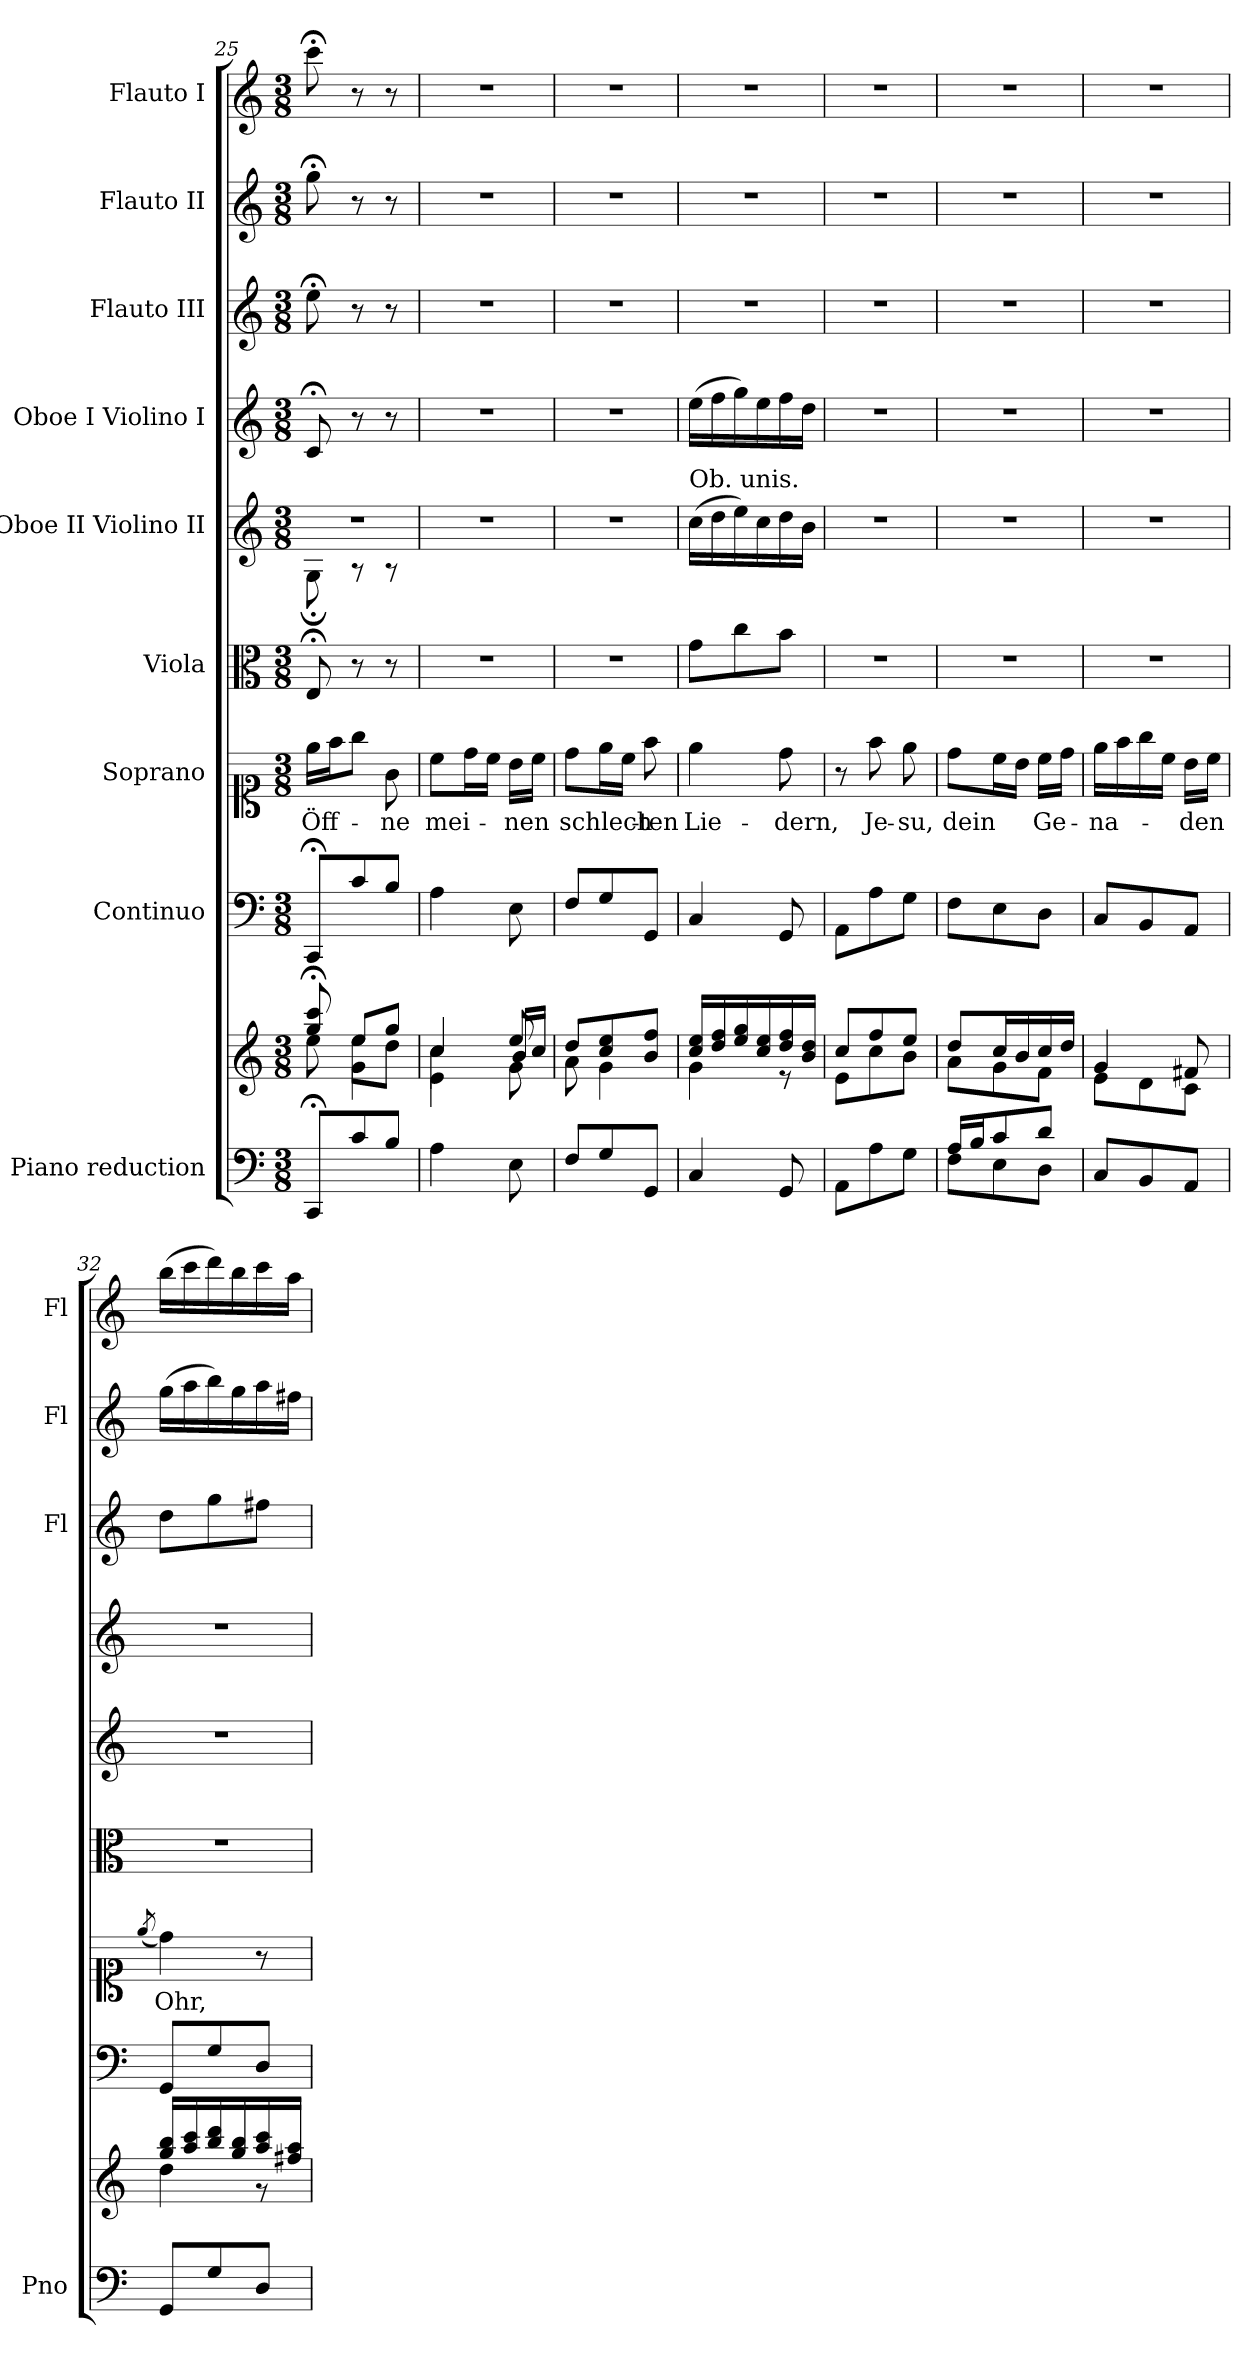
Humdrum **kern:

**kern	**kern	**kern	**kern	**text	**kern	**kern	**kern	**kern	**kern	**kern
*part9	*part9	*part8	*part7	*part7	*part6	*part5	*part4	*part3	*part2	*part1
*staff10	*staff9	*staff8	*staff7	*staff7	*staff6	*staff5	*staff4	*staff3	*staff2	*staff1
*I"Piano reduction	*	*I"Continuo	*I"Soprano	*	*I"Viola	*I"Oboe II Violino II	*I"Oboe I Violino I	*I"Flauto III	*I"Flauto II	*I"Flauto I
*I'Pno	*	*	*	*	*	*	*	*I'Fl	*I'Fl	*I'Fl
*clefF4	*clefG2	*clefF4	*clefC1	*	*clefC3	*clefG2	*clefG2	*clefG2	*clefG2	*clefG2
*k[]	*k[]	*k[]	*k[]	*	*k[]	*k[]	*k[]	*k[]	*k[]	*k[]
*M3/8	*M3/8	*M3/8	*M3/8	*	*M3/8	*M3/8	*M3/8	*M3/8	*M3/8	*M3/8
=25	=25	=25	=25	=25	=25	=25	=25	=25	=25	=25
*	*^	*	*	*	*	*	*	*	*	*
*	*	*^	*	*	*	*	*	*	*	*	*
!	!	!	!	!	!	!LO:LY:b	!	!	!	!	!	!
*	*	*	*	*	*	*	*	*^	*	*	*	*
8CC;</L	8gg/;< 8ccc/;<	8ee\	8ryy	8CC;</L	16ee\LL	Öff-	8E;</	4.r	8G;<\	8c;</	8ee;<\	8gg;<\	8ccc;<\
.	.	.	.	.	16ff\J	.	.	.	.	.	.	.	.
8c/	8ee/L	4g\	8ee\L	8c/	8gg\J	.	8r	.	8r	8r	8r	8r	8r
!	!	!	!	!	!	!LO:LY:b	!	!	!	!	!	!	!
8B/J	8gg/J	.	8dd\J	8B/J	8g\	-ne	8r	.	8r	8r	8r	8r	8r
=26	=26	=26	=26	=26	=26	=26	=26	=26	=26	=26	=26	=26	=26
!	!	!	!	!	!	!LO:LY:b	!	!	!	!	!	!	!
4A\	4cc/	4e\	4cc\	4A\	8cc\L	mei-	4.r	4.r	4ryy	4.r	4.r	4.r	4.r
.	.	.	.	.	16dd\L	.	.	.	.	.	.	.	.
.	.	.	.	.	16cc\JJ	.	.	.	.	.	.	.	.
!	!	!	!	!	!	!LO:LY:b	!	!	!	!	!	!	!
8E\	8ee/	8g\	16b/LL	8E\	16b\LL	nen	.	.	8ryy	.	.	.	.
.	.	.	16cc/JJ	.	16cc\JJ	.	.	.	.	.	.	.	.
!!LO:PB:g=z
=27	=27	=27	=27	=27	=27	=27	=27	=27	=27	=27	=27	=27	=27
!	!	!	!	!	!	!LO:LY:b	!	!	!	!	!	!	!
*	*	*v	*v	*	*	*	*	*	*	*	*	*	*
8F/L	8dd/L	8a\	8F/L	8dd\L	schlech-	4.r	4.r	4ryy	4.r	4.r	4.r	4.r
8G/	8cc/ 8ee/	4g\	8G/	16ee\L	.	.	.	.	.	.	.	.
.	.	.	.	16cc\JJ	.	.	.	.	.	.	.	.
!	!	!	!	!	!LO:LY:b	!	!	!	!	!	!	!
8GG/J	8b/ 8ff/J	.	8GG/J	8ff\	ten	.	.	8ryy	.	.	.	.
=28	=28	=28	=28	=28	=28	=28	=28	=28	=28	=28	=28	=28
!	!	!	!	!	!	!	!LO:TX:a:t=Ob. unis.	!	!	!	!	!
!	!	!	!	!	!LO:LY:b	!	!	!	!	!	!	!
4C/	16cc/ 16ee/LL	4g\	4C/	4ee\	Lie-	8g\L	(>16cc\LL	4ryy	(>16ee\LL	4.r	4.r	4.r
.	16dd/ 16ff/	.	.	.	.	.	16dd\	.	16ff\	.	.	.
.	16ee/ 16gg/	.	.	.	.	8cc\	16ee\)	.	16gg\)	.	.	.
.	16cc/ 16ee/	.	.	.	.	.	16cc\	.	16ee\	.	.	.
!	!	!	!	!	!LO:LY:b	!	!	!	!	!	!	!
8GG/	16dd/ 16ff/	8r	8GG/	8dd\	-dern,	8b\J	16dd\	8ryy	16ff\	.	.	.
.	16b/ 16dd/JJ	.	.	.	.	.	16b\JJ	.	16dd\JJ	.	.	.
=29	=29	=29	=29	=29	=29	=29	=29	=29	=29	=29	=29	=29
8AA\L	8cc/L	8e\L	8AA\L	8r	.	4.r	4.r	4ryy	4.r	4.r	4.r	4.r
!	!	!	!	!	!LO:LY:b	!	!	!	!	!	!	!
8A\	8ff/	8cc\	8A\	8ff\	Je-	.	.	.	.	.	.	.
!	!	!	!	!	!LO:LY:b	!	!	!	!	!	!	!
8G\J	8ee/J	8b\J	8G\J	8ee\	-su,	.	.	8ryy	.	.	.	.
=30	=30	=30	=30	=30	=30	=30	=30	=30	=30	=30	=30	=30
*^	*	*	*	*	*	*	*	*	*	*	*	*
!	!	!	!	!	!	!LO:LY:b	!	!	!	!	!	!	!
16A/LL	8F\L	8dd/L	8a\L	8F\L	8dd\L	dein	4.r	4.r	4ryy	4.r	4.r	4.r	4.r
16B/J	.	.	.	.	.	.	.	.	.	.	.	.	.
8c/	8E\	16cc/L	8g\	8E\	16cc\L	.	.	.	.	.	.	.	.
.	.	16b/	.	.	16b\JJ	.	.	.	.	.	.	.	.
!	!	!	!	!	!	!LO:LY:b	!	!	!	!	!	!	!
8d/J	8D\J	16cc/	8f\J	8D\J	16cc\LL	Ge-	.	.	8ryy	.	.	.	.
.	.	16dd/JJ	.	.	16dd\JJ	.	.	.	.	.	.	.	.
*v	*v	*	*	*	*	*	*	*	*	*	*	*	*
=31	=31	=31	=31	=31	=31	=31	=31	=31	=31	=31	=31	=31
!	!	!	!	!	!LO:LY:b	!	!	!	!	!	!	!
8C/L	4g/	8e\L	8C/L	16ee\LL	-na-	4.r	4.r	4ryy	4.r	4.r	4.r	4.r
.	.	.	.	16ff\	.	.	.	.	.	.	.	.
8BB/	.	8d\	8BB/	16gg\	.	.	.	.	.	.	.	.
.	.	.	.	16cc\JJ	.	.	.	.	.	.	.	.
!	!	!	!	!	!LO:LY:b	!	!	!	!	!	!	!
8AA/J	8f#X/	8c\J	8AA/J	16b\LL	den	.	.	8ryy	.	.	.	.
.	.	.	.	16cc\JJ	.	.	.	.	.	.	.	.
*	*	*	*	*	*	*	*v	*v	*	*	*	*
=32	=32	=32	=32	=32	=32	=32	=32	=32	=32	=32	=32
.	.	.	.	(<8qee/	.	.	.	.	.	.	.
!	!	!	!	!	!LO:LY:b	!	!	!	!	!	!
8GG/L	16gg/ 16bb/LL	4dd\	8GG/L	4dd\)	Ohr,	4.r	4.r	4.r	8dd\L	(>16gg\LL	(>16bb\LL
.	16aa/ 16ccc/	.	.	.	.	.	.	.	.	16aa\	16ccc\
8G/	16bb/ 16ddd/	.	8G/	.	.	.	.	.	8gg\	16bb\)	16ddd\)
.	16gg/ 16bb/	.	.	.	.	.	.	.	.	16gg\	16bb\
8D/J	16aa/ 16ccc/	8r	8D/J	8r	.	.	.	.	8ff#X\J	16aa\	16ccc\
.	16ff#X/ 16aa/JJ	.	.	.	.	.	.	.	.	16ff#X\JJ	16aa\JJ
*	*v	*v	*	*	*	*	*	*	*	*	*
=	=	=	=	=	=	=	=	=	=	=
*-	*-	*-	*-	*-	*-	*-	*-	*-	*-	*-
